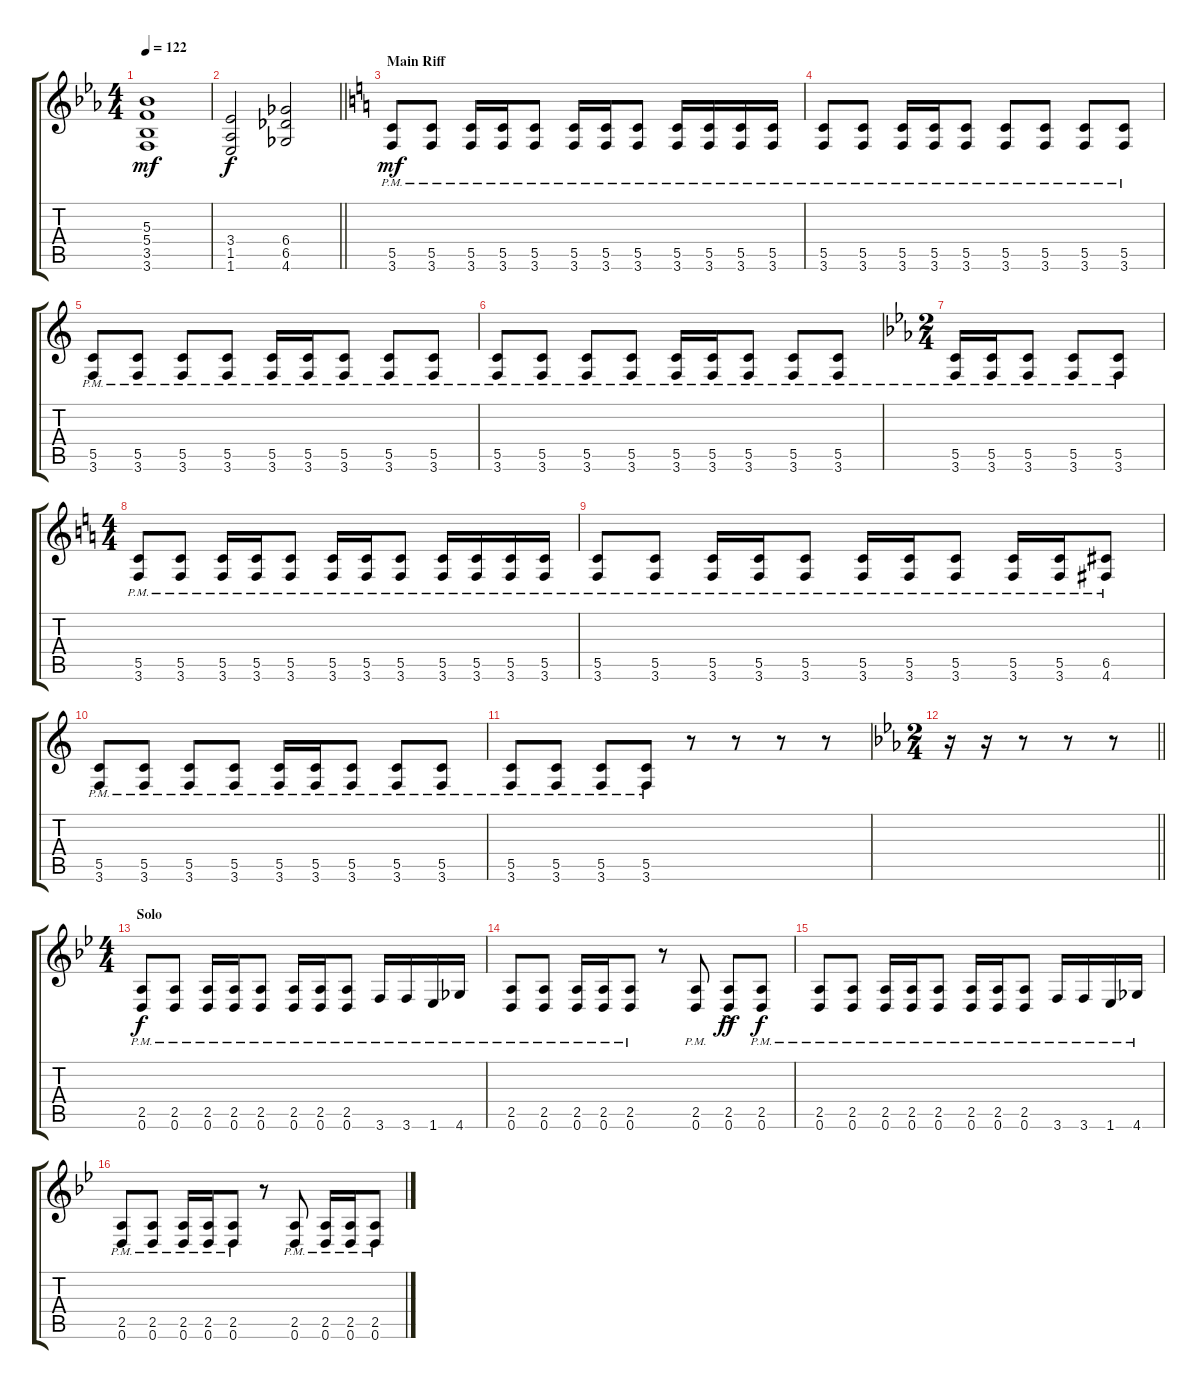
\track "" {instrument distortionguitar}
\staff {score tabs}
\tuning (D4 A3 F3 C3 G2 D2) {hide}
\ts (4 4)
\tempo 122
\clef g2
\ks eb
(5.3 5.4 3.5 3.6).1{dy mf} |
\barLineRight lightlight
(3.4 1.5 1.6).2{dy f} (6.4 6.5 4.6).2 |
\section ("" "Main Riff")
\ks c
(5.5{pm} 3.6{pm}).8{dy mf} (5.5{pm} 3.6{pm}).8 (5.5{pm} 3.6{pm}).16 (5.5{pm} 3.6{pm}).16 (5.5{pm} 3.6{pm}).8 (5.5{pm} 3.6{pm}).16 (5.5{pm} 3.6{pm}).16 (5.5{pm} 3.6{pm}).8 (5.5{pm} 3.6{pm}).16 (5.5{pm} 3.6{pm}).16 (5.5{pm} 3.6{pm}).16 (5.5{pm} 3.6{pm}).16 |
(5.5{pm} 3.6{pm}).8 (5.5{pm} 3.6{pm}).8 (5.5{pm} 3.6{pm}).16 (5.5{pm} 3.6{pm}).16 (5.5{pm} 3.6{pm}).8 (5.5{pm} 3.6{pm}).8 (5.5{pm} 3.6{pm}).8 (5.5{pm} 3.6{pm}).8 (5.5{pm} 3.6{pm}).8 |
(5.5{pm} 3.6{pm}).8 (5.5{pm} 3.6{pm}).8 (5.5{pm} 3.6{pm}).8 (5.5{pm} 3.6{pm}).8 (5.5{pm} 3.6{pm}).16 (5.5{pm} 3.6{pm}).16 (5.5{pm} 3.6{pm}).8 (5.5{pm} 3.6{pm}).8 (5.5{pm} 3.6{pm}).8 |
(5.5{pm} 3.6{pm}).8 (5.5{pm} 3.6{pm}).8 (5.5{pm} 3.6{pm}).8 (5.5{pm} 3.6{pm}).8 (5.5{pm} 3.6{pm}).16 (5.5{pm} 3.6{pm}).16 (5.5{pm} 3.6{pm}).8 (5.5{pm} 3.6{pm}).8 (5.5{pm} 3.6{pm}).8 |
\ts (2 4)
\ks eb
(5.5{pm} 3.6{pm}).16 (5.5{pm} 3.6{pm}).16 (5.5{pm} 3.6{pm}).8 (5.5{pm} 3.6{pm}).8 (5.5{pm} 3.6{pm}).8 |
\ts (4 4)
\ks c
(5.5{pm} 3.6{pm}).8 (5.5{pm} 3.6{pm}).8 (5.5{pm} 3.6{pm}).16 (5.5{pm} 3.6{pm}).16 (5.5{pm} 3.6{pm}).8 (5.5{pm} 3.6{pm}).16 (5.5{pm} 3.6{pm}).16 (5.5{pm} 3.6{pm}).8 (5.5{pm} 3.6{pm}).16 (5.5{pm} 3.6{pm}).16 (5.5{pm} 3.6{pm}).16 (5.5{pm} 3.6{pm}).16 |
(5.5{pm} 3.6{pm}).8 (5.5{pm} 3.6{pm}).8 (5.5{pm} 3.6{pm}).16 (5.5{pm} 3.6{pm}).16 (5.5{pm} 3.6{pm}).8 (5.5{pm} 3.6{pm}).16 (5.5{pm} 3.6{pm}).16 (5.5{pm} 3.6{pm}).8 (5.5{pm} 3.6{pm}).16 (5.5{pm} 3.6{pm}).16 (6.5{pm} 4.6{pm}).8 |
(5.5{pm} 3.6{pm}).8 (5.5{pm} 3.6{pm}).8 (5.5{pm} 3.6{pm}).8 (5.5{pm} 3.6{pm}).8 (5.5{pm} 3.6{pm}).16 (5.5{pm} 3.6{pm}).16 (5.5{pm} 3.6{pm}).8 (5.5{pm} 3.6{pm}).8 (5.5{pm} 3.6{pm}).8 |
(5.5{pm} 3.6{pm}).8 (5.5{pm} 3.6{pm}).8 (5.5{pm} 3.6{pm}).8 (5.5{pm} 3.6{pm}).8 r.8 r.8 r.8 r.8 |
\ts (2 4)
\barLineRight lightlight
\ks eb
r.16 r.16 r.8 r.8 r.8 |
\ts (4 4)
\section ("" "Solo")
\ks bb
(2.5{pm} 0.6{pm}).8{dy f} (2.5{pm} 0.6{pm}).8 (2.5{pm} 0.6{pm}).16 (2.5{pm} 0.6{pm}).16 (2.5{pm} 0.6{pm}).8 (2.5{pm} 0.6{pm}).16 (2.5{pm} 0.6{pm}).16 (2.5{pm} 0.6{pm}).8 3.6{pm}.16 3.6{pm}.16 1.6{pm}.16 4.6{pm}.16 |
(2.5{pm} 0.6{pm}).8 (2.5{pm} 0.6{pm}).8 (2.5{pm} 0.6{pm}).16 (2.5{pm} 0.6{pm}).16 (2.5{pm} 0.6{pm}).8 r.8 (2.5{pm} 0.6{pm}).8 (2.5{ac} 0.6{ac}).8{dy ff} (2.5{pm} 0.6{pm}).8{dy f} |
(2.5{pm} 0.6{pm}).8 (2.5{pm} 0.6{pm}).8 (2.5{pm} 0.6{pm}).16 (2.5{pm} 0.6{pm}).16 (2.5{pm} 0.6{pm}).8 (2.5{pm} 0.6{pm}).16 (2.5{pm} 0.6{pm}).16 (2.5{pm} 0.6{pm}).8 3.6{pm}.16 3.6{pm}.16 1.6{pm}.16 4.6{pm}.16 |
(2.5{pm} 0.6{pm}).8 (2.5{pm} 0.6{pm}).8 (2.5{pm} 0.6{pm}).16 (2.5{pm} 0.6{pm}).16 (2.5{pm} 0.6{pm}).8 r.8 (2.5{pm} 0.6{pm}).8 (2.5{pm} 0.6{pm}).16 (2.5{pm} 0.6{pm}).16 (2.5{pm} 0.6{pm}).8
